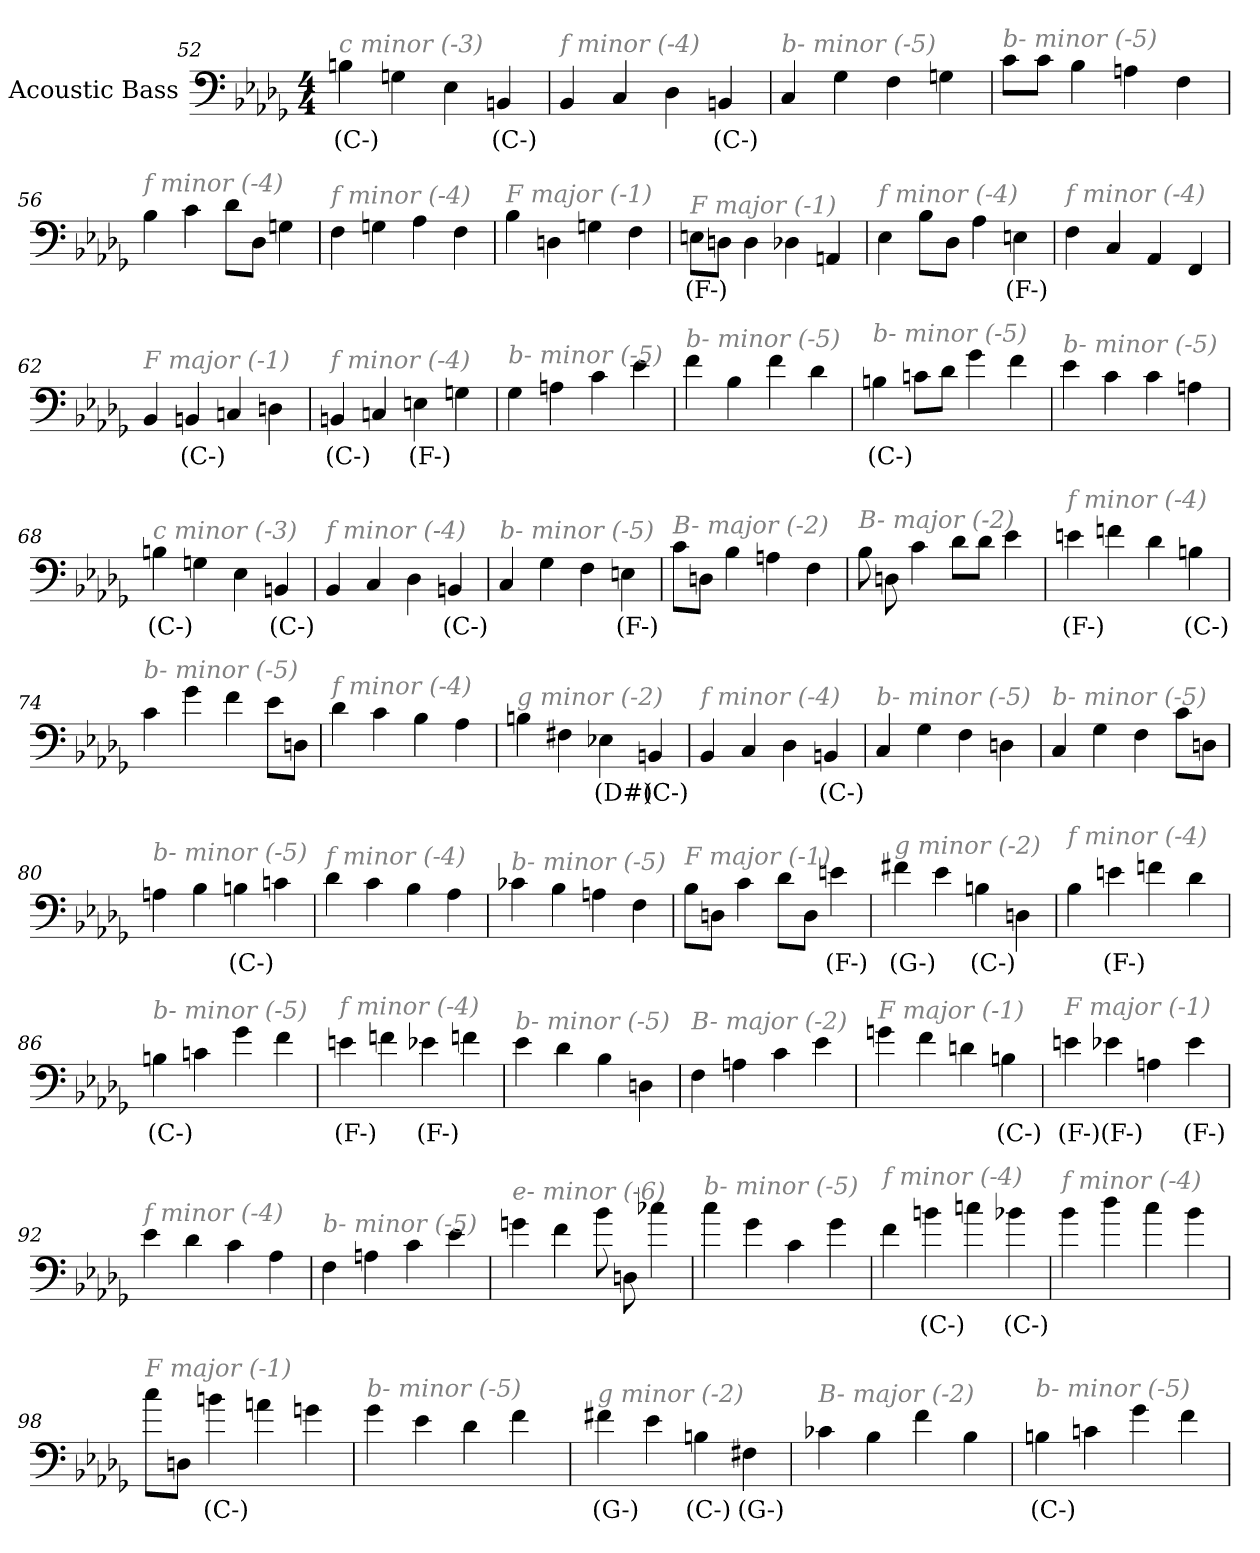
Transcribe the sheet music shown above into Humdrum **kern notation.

**kern	**text
*part1	*part1
*staff1	*staff1
*I"Acoustic Bass	*
*clefF4	*
*ITrd7c12	*
*k[b-e-a-d-g-]	*
*D-:	*
*M4/4	*
=52	=52
!LO:TX:i:color=#808080:t=c minor (-3)	!
4BBni	(C-)
4GGn	.
4EE-	.
4BBBni	(C-)
=53	=53
!LO:TX:i:color=#808080:t=f minor (-4)	!
4BBB-	.
4CC	.
4DD-	.
4BBBni	(C-)
=54	=54
!LO:TX:i:color=#808080:t=b- minor (-5)	!
4CC	.
4GG-	.
4FF	.
4GGn	.
=55	=55
!LO:TX:i:color=#808080:t=b- minor (-5)	!
8CL	.
8CJ	.
4BB-	.
4AAn	.
4FF	.
=56	=56
!LO:TX:i:color=#808080:t=f minor (-4)	!
4BB-	.
4C	.
8D-L	.
8DD-J	.
4GGn	.
=57	=57
!LO:TX:i:color=#808080:t=f minor (-4)	!
4FF	.
4GGn	.
4AA-	.
4FF	.
=58	=58
!LO:TX:i:color=#808080:t=F major (-1)	!
4BB-	.
4DDn	.
4GGn	.
4FF	.
=59	=59
!LO:TX:i:color=#808080:t=F major (-1)	!
8EEniL	(F-)
8DDnJ	.
4DD	.
4DD-X	.
4AAAn	.
=60	=60
!LO:TX:i:color=#808080:t=f minor (-4)	!
4EE-	.
8BB-L	.
8DD-J	.
4AA-	.
4EEni	(F-)
=61	=61
!LO:TX:i:color=#808080:t=f minor (-4)	!
4FF	.
4CC	.
4AAA-	.
4FFF	.
=62	=62
!LO:TX:i:color=#808080:t=F major (-1)	!
4BBB-	.
4BBBni	(C-)
4CCn	.
4DDn	.
=63	=63
!LO:TX:i:color=#808080:t=f minor (-4)	!
4BBBni	(C-)
4CCn	.
4EEni	(F-)
4GGn	.
=64	=64
!LO:TX:i:color=#808080:t=b- minor (-5)	!
4GG-	.
4AAn	.
4C	.
4E-	.
=65	=65
!LO:TX:i:color=#808080:t=b- minor (-5)	!
4F	.
4BB-	.
4F	.
4D-	.
=66	=66
!LO:TX:i:color=#808080:t=b- minor (-5)	!
4BBni	(C-)
8CnL	.
8D-J	.
4G-	.
4F	.
=67	=67
!LO:TX:i:color=#808080:t=b- minor (-5)	!
4E-	.
4C	.
4C	.
4AAn	.
=68	=68
!LO:TX:i:color=#808080:t=c minor (-3)	!
4BBni	(C-)
4GGn	.
4EE-	.
4BBBni	(C-)
=69	=69
!LO:TX:i:color=#808080:t=f minor (-4)	!
4BBB-	.
4CC	.
4DD-	.
4BBBni	(C-)
=70	=70
!LO:TX:i:color=#808080:t=b- minor (-5)	!
4CC	.
4GG-	.
4FF	.
4EEni	(F-)
=71	=71
!LO:TX:i:color=#808080:t=B- major (-2)	!
8CL	.
8DDnJ	.
4BB-	.
4AAn	.
4FF	.
=72	=72
!LO:TX:i:color=#808080:t=B- major (-2)	!
8BB-	.
8DDn	.
4C	.
8D-L	.
8D-J	.
4E-	.
=73	=73
!LO:TX:i:color=#808080:t=f minor (-4)	!
4Eni	(F-)
4Fn	.
4D-	.
4BBni	(C-)
=74	=74
!LO:TX:i:color=#808080:t=b- minor (-5)	!
4C	.
4G-	.
4F	.
8E-L	.
8DDnJ	.
=75	=75
!LO:TX:i:color=#808080:t=f minor (-4)	!
4D-	.
4C	.
4BB-	.
4AA-	.
=76	=76
!LO:TX:i:color=#808080:t=g minor (-2)	!
4BBn	.
4FF#X	.
4EE-Xi	(D#)
4BBBni	(C-)
=77	=77
!LO:TX:i:color=#808080:t=f minor (-4)	!
4BBB-	.
4CC	.
4DD-	.
4BBBni	(C-)
=78	=78
!LO:TX:i:color=#808080:t=b- minor (-5)	!
4CC	.
4GG-	.
4FF	.
4DDn	.
=79	=79
!LO:TX:i:color=#808080:t=b- minor (-5)	!
4CC	.
4GG-	.
4FF	.
8CL	.
8DDnJ	.
=80	=80
!LO:TX:i:color=#808080:t=b- minor (-5)	!
4AAn	.
4BB-	.
4BBni	(C-)
4Cn	.
=81	=81
!LO:TX:i:color=#808080:t=f minor (-4)	!
4D-	.
4C	.
4BB-	.
4AA-	.
=82	=82
!LO:TX:i:color=#808080:t=b- minor (-5)	!
4C-X	.
4BB-	.
4AAn	.
4FF	.
=83	=83
!LO:TX:i:color=#808080:t=F major (-1)	!
8BB-L	.
8DDnJ	.
4C	.
8D-L	.
8DDJ	.
4Eni	(F-)
=84	=84
!LO:TX:i:color=#808080:t=g minor (-2)	!
4F#Xi	(G-)
4E-	.
4BBni	(C-)
4DDn	.
=85	=85
!LO:TX:i:color=#808080:t=f minor (-4)	!
4BB-	.
4Eni	(F-)
4Fn	.
4D-	.
=86	=86
!LO:TX:i:color=#808080:t=b- minor (-5)	!
4BBni	(C-)
4Cn	.
4G-	.
4F	.
=87	=87
!LO:TX:i:color=#808080:t=f minor (-4)	!
4Eni	(F-)
4Fn	.
4E-Xi	(F-)
4Fn	.
=88	=88
!LO:TX:i:color=#808080:t=b- minor (-5)	!
4E-	.
4D-	.
4BB-	.
4DDn	.
=89	=89
!LO:TX:i:color=#808080:t=B- major (-2)	!
4FF	.
4AAn	.
4C	.
4E-	.
=90	=90
!LO:TX:i:color=#808080:t=F major (-1)	!
4Gn	.
4F	.
4Dn	.
4BBni	(C-)
=91	=91
!LO:TX:i:color=#808080:t=F major (-1)	!
4Eni	(F-)
4E-i	(F-)
4AAn	.
4E-i	(F-)
=92	=92
!LO:TX:i:color=#808080:t=f minor (-4)	!
4E-	.
4D-	.
4C	.
4AA-	.
=93	=93
!LO:TX:i:color=#808080:t=b- minor (-5)	!
4FF	.
4AAn	.
4C	.
4E-	.
=94	=94
!LO:TX:i:color=#808080:t=e- minor (-6)	!
4Gn	.
4F	.
8B-	.
8DDn	.
4c-X	.
=95	=95
!LO:TX:i:color=#808080:t=b- minor (-5)	!
4c	.
4G-	.
4C	.
4G-	.
=96	=96
!LO:TX:i:color=#808080:t=f minor (-4)	!
4F	.
4Bni	(C-)
4cn	.
4B-Xi	(C-)
=97	=97
!LO:TX:i:color=#808080:t=f minor (-4)	!
4B-	.
4d-	.
4c	.
4B-	.
=98	=98
!LO:TX:i:color=#808080:t=F major (-1)	!
8cL	.
8DDnJ	.
4Bni	(C-)
4An	.
4Gn	.
=99	=99
!LO:TX:i:color=#808080:t=b- minor (-5)	!
4G-	.
4E-	.
4D-	.
4F	.
=100	=100
!LO:TX:i:color=#808080:t=g minor (-2)	!
4F#Xi	(G-)
4E-	.
4BBni	(C-)
4FF#Xi	(G-)
=101	=101
!LO:TX:i:color=#808080:t=B- major (-2)	!
4C-X	.
4BB-	.
4F	.
4BB-	.
=102	=102
!LO:TX:i:color=#808080:t=b- minor (-5)	!
4BBni	(C-)
4Cn	.
4G-	.
4F	.
=	=
*-	*-
